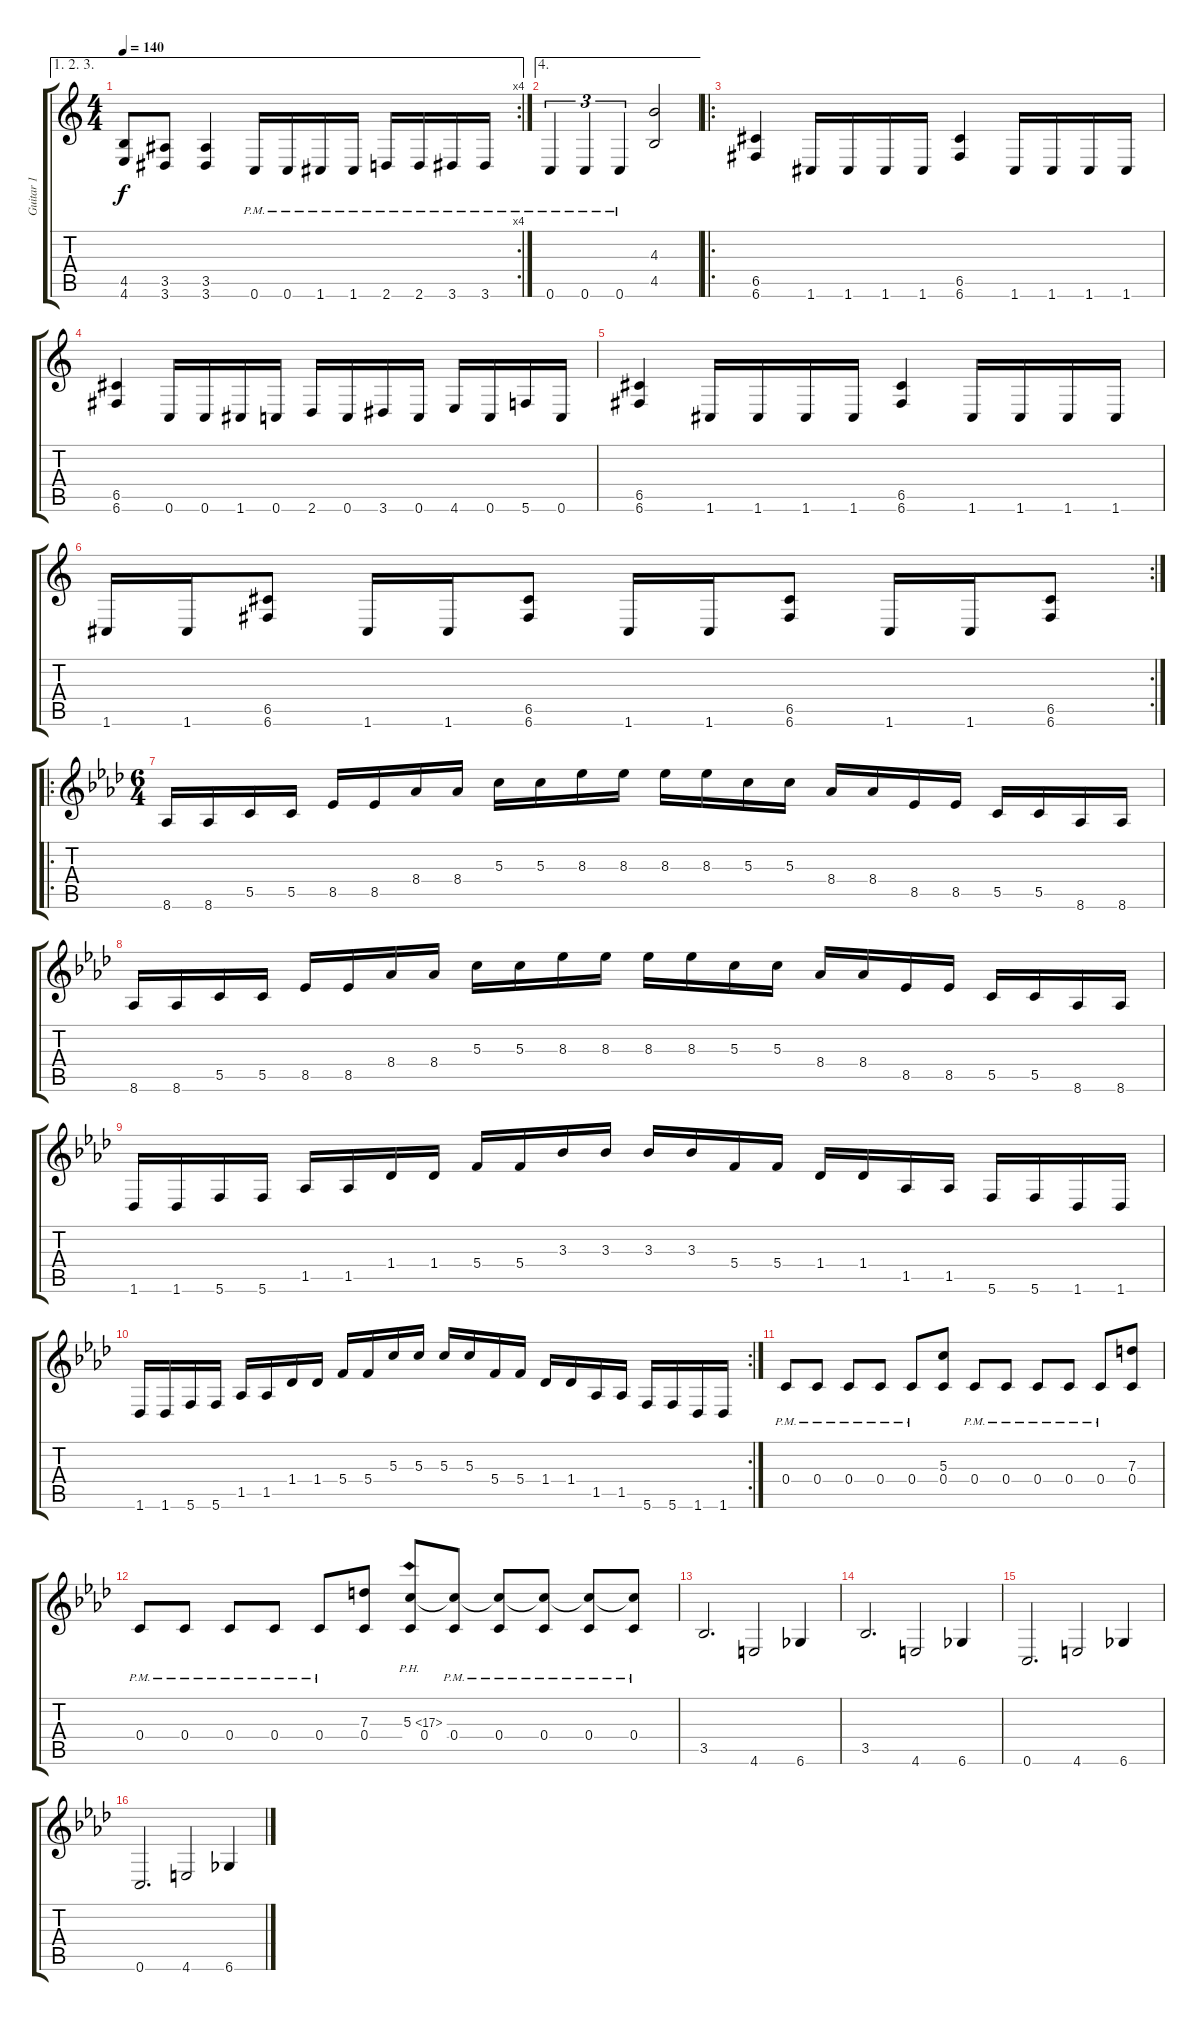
\track ("Guitar 1" "Guitar 1") {instrument overdrivenguitar}
\staff {score tabs}
\tuning (E4 C4 G3 C3 G2 C2) {hide}
\ae (1 2 3)
\rc 4
\ts (4 4)
\tempo 140
\clef g2
\ks c
(4.5 4.6).8{dy f} (3.5 3.6).8 (3.5 3.6).4 0.6{pm}.16 0.6{pm}.16 1.6{pm}.16 1.6{pm}.16 2.6{pm}.16 2.6{pm}.16 3.6{pm}.16 3.6{pm}.16 |
\ae 4
0.6{pm}.4{tu (3 2)} 0.6{pm}.4{tu (3 2)} 0.6{pm}.4{tu (3 2)} (4.3 4.5).2 |
\ro
(6.5 6.6).4 1.6.16 1.6.16 1.6.16 1.6.16 (6.5 6.6).4 1.6.16 1.6.16 1.6.16 1.6.16 |
(6.5 6.6).4 0.6.16 0.6.16 1.6.16 0.6.16 2.6.16 0.6.16 3.6.16 0.6.16 4.6.16 0.6.16 5.6.16 0.6.16 |
(6.5 6.6).4 1.6.16 1.6.16 1.6.16 1.6.16 (6.5 6.6).4 1.6.16 1.6.16 1.6.16 1.6.16 |
\rc 2
1.6.16 1.6.16 (6.5 6.6).8 1.6.16 1.6.16 (6.5 6.6).8 1.6.16 1.6.16 (6.5 6.6).8 1.6.16 1.6.16 (6.5 6.6).8 |
\ro
\ts (6 4)
\ks ab
8.6.16 8.6.16 5.5.16 5.5.16 8.5.16 8.5.16 8.4.16 8.4.16 5.3.16 5.3.16 8.3.16 8.3.16 8.3.16 8.3.16 5.3.16 5.3.16 8.4.16 8.4.16 8.5.16 8.5.16 5.5.16 5.5.16 8.6.16 8.6.16 |
8.6.16 8.6.16 5.5.16 5.5.16 8.5.16 8.5.16 8.4.16 8.4.16 5.3.16 5.3.16 8.3.16 8.3.16 8.3.16 8.3.16 5.3.16 5.3.16 8.4.16 8.4.16 8.5.16 8.5.16 5.5.16 5.5.16 8.6.16 8.6.16 |
1.6.16 1.6.16 5.6.16 5.6.16 1.5.16 1.5.16 1.4.16 1.4.16 5.4.16 5.4.16 3.3.16 3.3.16 3.3.16 3.3.16 5.4.16 5.4.16 1.4.16 1.4.16 1.5.16 1.5.16 5.6.16 5.6.16 1.6.16 1.6.16 |
\rc 2
1.6.16 1.6.16 5.6.16 5.6.16 1.5.16 1.5.16 1.4.16 1.4.16 5.4.16 5.4.16 5.3.16 5.3.16 5.3.16 5.3.16 5.4.16 5.4.16 1.4.16 1.4.16 1.5.16 1.5.16 5.6.16 5.6.16 1.6.16 1.6.16 |
0.4{pm}.8 0.4{pm}.8 0.4{pm}.8 0.4{pm}.8 0.4{pm}.8 (5.3 0.4).8 0.4{pm}.8 0.4{pm}.8 0.4{pm}.8 0.4{pm}.8 0.4{pm}.8 (7.3 0.4).8 |
0.4{pm}.8 0.4{pm}.8 0.4{pm}.8 0.4{pm}.8 0.4{pm}.8 (7.3 0.4).8 (5.3{ph 12} 0.4).8 (5.3{t} 0.4{pm}).8 (5.3{t} 0.4{pm}).8 (5.3{t} 0.4{pm}).8 (5.3{t} 0.4{pm}).8 (5.3{t} 0.4{pm}).8 |
3.5.2{d} 4.6.2 6.6.4 |
3.5.2{d} 4.6.2 6.6.4 |
0.6.2{d} 4.6.2 6.6.4 |
0.6.2{d} 4.6.2 6.6.4
